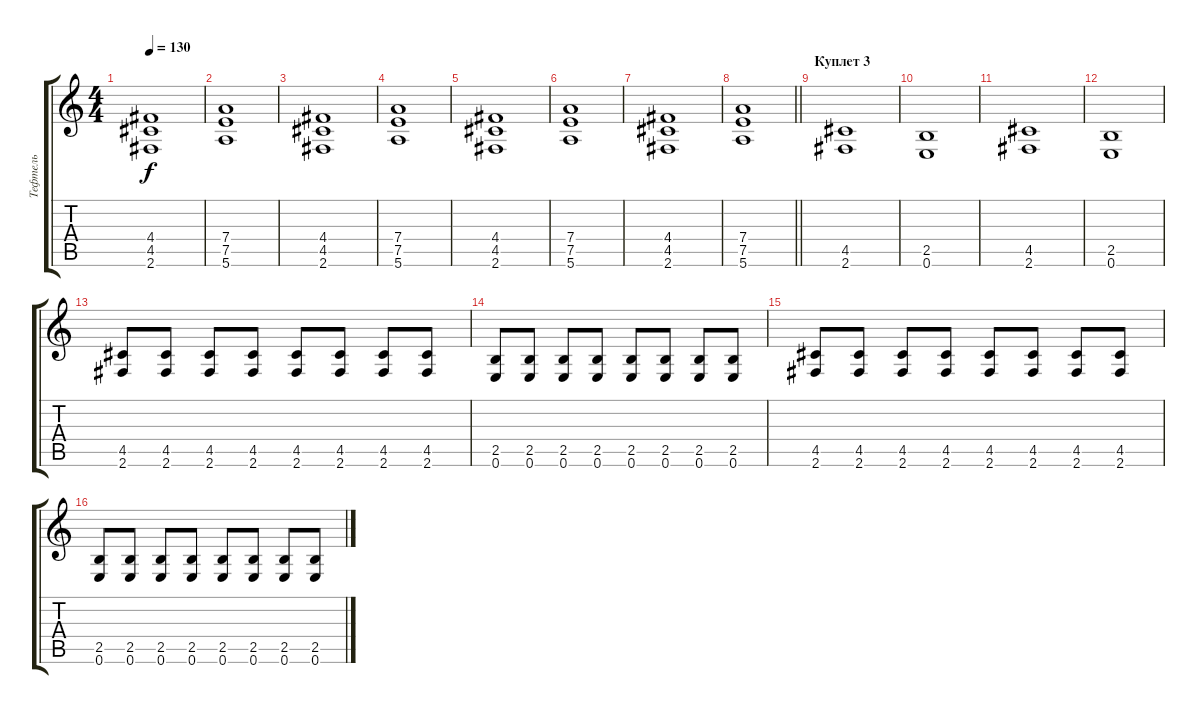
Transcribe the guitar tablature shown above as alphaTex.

\track ("Тефтель" "Тефтель") {instrument overdrivenguitar}
\staff {score tabs}
\tuning (E4 B3 G3 D3 A2 E2) {hide}
\ts (4 4)
\tempo 130
\clef g2
\ks c
(4.4 4.5 2.6).1{dy f} |
(7.4 7.5 5.6).1 |
(4.4 4.5 2.6).1 |
(7.4 7.5 5.6).1 |
(4.4 4.5 2.6).1 |
(7.4 7.5 5.6).1 |
(4.4 4.5 2.6).1 |
\barLineRight lightlight
(7.4 7.5 5.6).1 |
\section ("" "Куплет 3")
(4.5 2.6).1 |
(2.5 0.6).1 |
(4.5 2.6).1 |
(2.5 0.6).1 |
(4.5 2.6).8 (4.5 2.6).8 (4.5 2.6).8 (4.5 2.6).8 (4.5 2.6).8 (4.5 2.6).8 (4.5 2.6).8 (4.5 2.6).8 |
(2.5 0.6).8 (2.5 0.6).8 (2.5 0.6).8 (2.5 0.6).8 (2.5 0.6).8 (2.5 0.6).8 (2.5 0.6).8 (2.5 0.6).8 |
(4.5 2.6).8 (4.5 2.6).8 (4.5 2.6).8 (4.5 2.6).8 (4.5 2.6).8 (4.5 2.6).8 (4.5 2.6).8 (4.5 2.6).8 |
(2.5 0.6).8 (2.5 0.6).8 (2.5 0.6).8 (2.5 0.6).8 (2.5 0.6).8 (2.5 0.6).8 (2.5 0.6).8 (2.5 0.6).8
